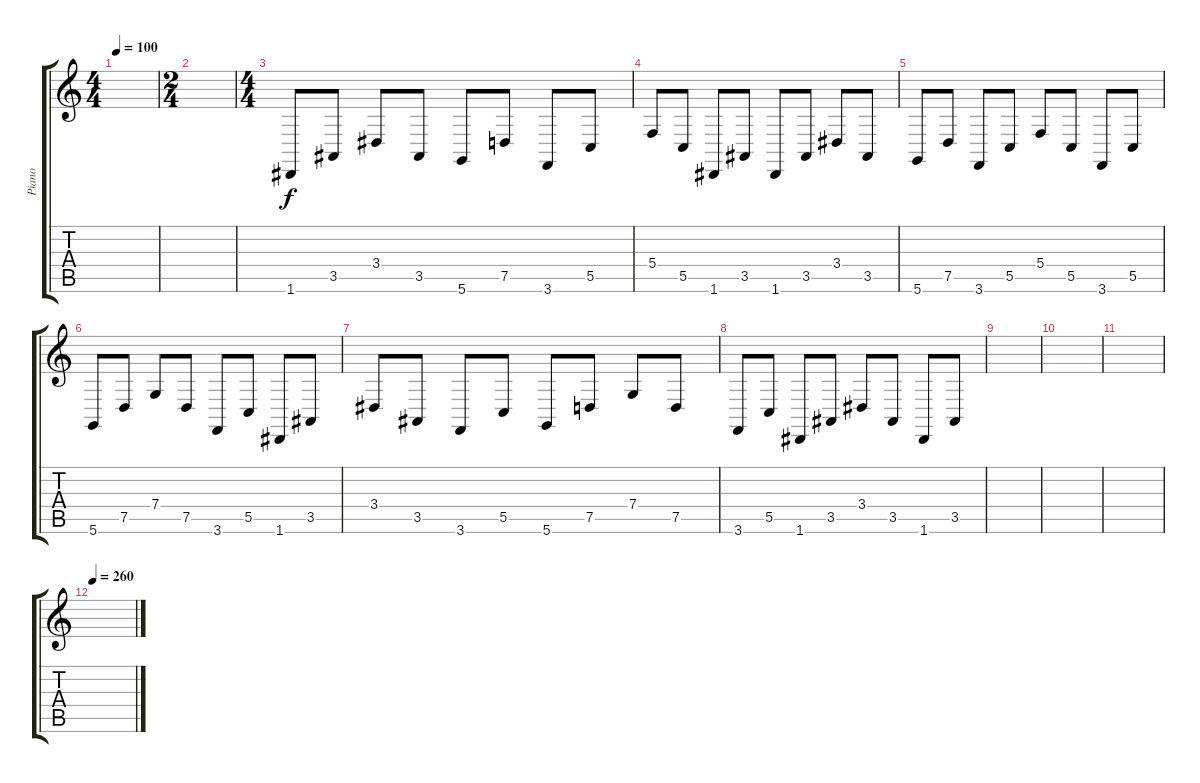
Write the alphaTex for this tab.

\track ("Piano" "Piano") {instrument acousticgrandpiano}
\staff {score tabs}
\tuning (D4 A3 F3 C3 G2 D2) {hide}
\ts (4 4)
\tempo 100
\clef g2
\ks c
|
\ts (2 4)
|
\ts (4 4)
1.6.8 3.5.8 3.4.8 3.5.8 5.6.8 7.5.8 3.6.8 5.5.8 |
5.4.8 5.5.8 1.6.8 3.5.8 1.6.8 3.5.8 3.4.8 3.5.8 |
5.6.8 7.5.8 3.6.8 5.5.8 5.4.8 5.5.8 3.6.8 5.5.8 |
5.6.8 7.5.8 7.4.8 7.5.8 3.6.8 5.5.8 1.6.8 3.5.8 |
3.4.8 3.5.8 3.6.8 5.5.8 5.6.8 7.5.8 7.4.8 7.5.8 |
3.6.8 5.5.8 1.6.8 3.5.8 3.4.8 3.5.8 1.6.8 3.5.8 |
|
|
|
\tempo 260
